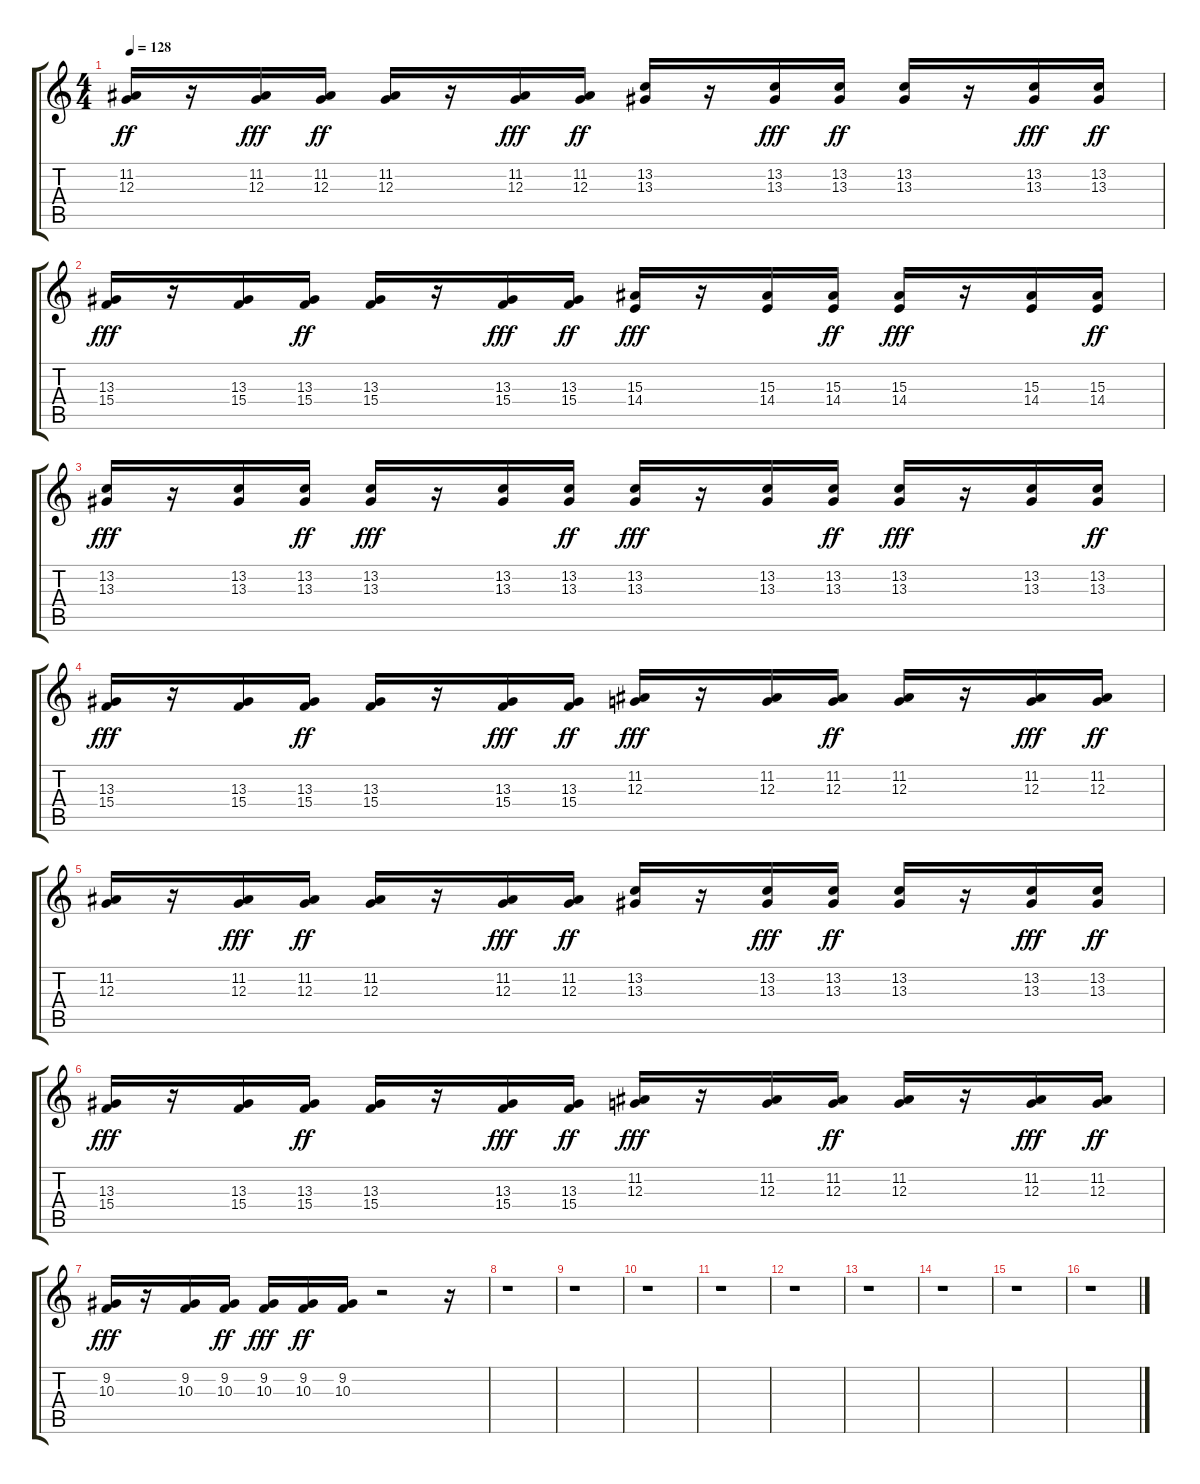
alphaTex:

\track "" {instrument clavinet}
\staff {score tabs}
\tuning (E4 B3 G3 D3 A2 E2) {hide}
\ts (4 4)
\tempo 128
\clef g2
\ks c
(11.2 12.3).16{dy ff} r.16 (11.2 12.3).16{dy fff} (11.2 12.3).16{dy ff} (11.2 12.3).16 r.16 (11.2 12.3).16{dy fff} (11.2 12.3).16{dy ff} (13.2 13.3).16 r.16 (13.2 13.3).16{dy fff} (13.2 13.3).16{dy ff} (13.2 13.3).16 r.16 (13.2 13.3).16{dy fff} (13.2 13.3).16{dy ff} |
(13.3 15.4).16{dy fff} r.16 (13.3 15.4).16 (13.3 15.4).16{dy ff} (13.3 15.4).16 r.16 (13.3 15.4).16{dy fff} (13.3 15.4).16{dy ff} (15.3 14.4).16{dy fff} r.16 (15.3 14.4).16 (15.3 14.4).16{dy ff} (15.3 14.4).16{dy fff} r.16 (15.3 14.4).16 (15.3 14.4).16{dy ff} |
(13.2 13.3).16{dy fff} r.16 (13.2 13.3).16 (13.2 13.3).16{dy ff} (13.2 13.3).16{dy fff} r.16 (13.2 13.3).16 (13.2 13.3).16{dy ff} (13.2 13.3).16{dy fff} r.16 (13.2 13.3).16 (13.2 13.3).16{dy ff} (13.2 13.3).16{dy fff} r.16 (13.2 13.3).16 (13.2 13.3).16{dy ff} |
(13.3 15.4).16{dy fff} r.16 (13.3 15.4).16 (13.3 15.4).16{dy ff} (13.3 15.4).16 r.16 (13.3 15.4).16{dy fff} (13.3 15.4).16{dy ff} (11.2 12.3).16{dy fff} r.16 (11.2 12.3).16 (11.2 12.3).16{dy ff} (11.2 12.3).16 r.16 (11.2 12.3).16{dy fff} (11.2 12.3).16{dy ff} |
(11.2 12.3).16 r.16 (11.2 12.3).16{dy fff} (11.2 12.3).16{dy ff} (11.2 12.3).16 r.16 (11.2 12.3).16{dy fff} (11.2 12.3).16{dy ff} (13.2 13.3).16 r.16 (13.2 13.3).16{dy fff} (13.2 13.3).16{dy ff} (13.2 13.3).16 r.16 (13.2 13.3).16{dy fff} (13.2 13.3).16{dy ff} |
(13.3 15.4).16{dy fff} r.16 (13.3 15.4).16 (13.3 15.4).16{dy ff} (13.3 15.4).16 r.16 (13.3 15.4).16{dy fff} (13.3 15.4).16{dy ff} (11.2 12.3).16{dy fff} r.16 (11.2 12.3).16 (11.2 12.3).16{dy ff} (11.2 12.3).16 r.16 (11.2 12.3).16{dy fff} (11.2 12.3).16{dy ff} |
(9.2 10.3).16{dy fff} r.16 (9.2 10.3).16 (9.2 10.3).16{dy ff} (9.2 10.3).16{dy fff} (9.2 10.3).16{dy ff} (9.2 10.3).16 r.2 r.16 |
r.1 |
r.1 |
r.1 |
r.1 |
r.1 |
r.1 |
r.1 |
r.1 |
r.1
